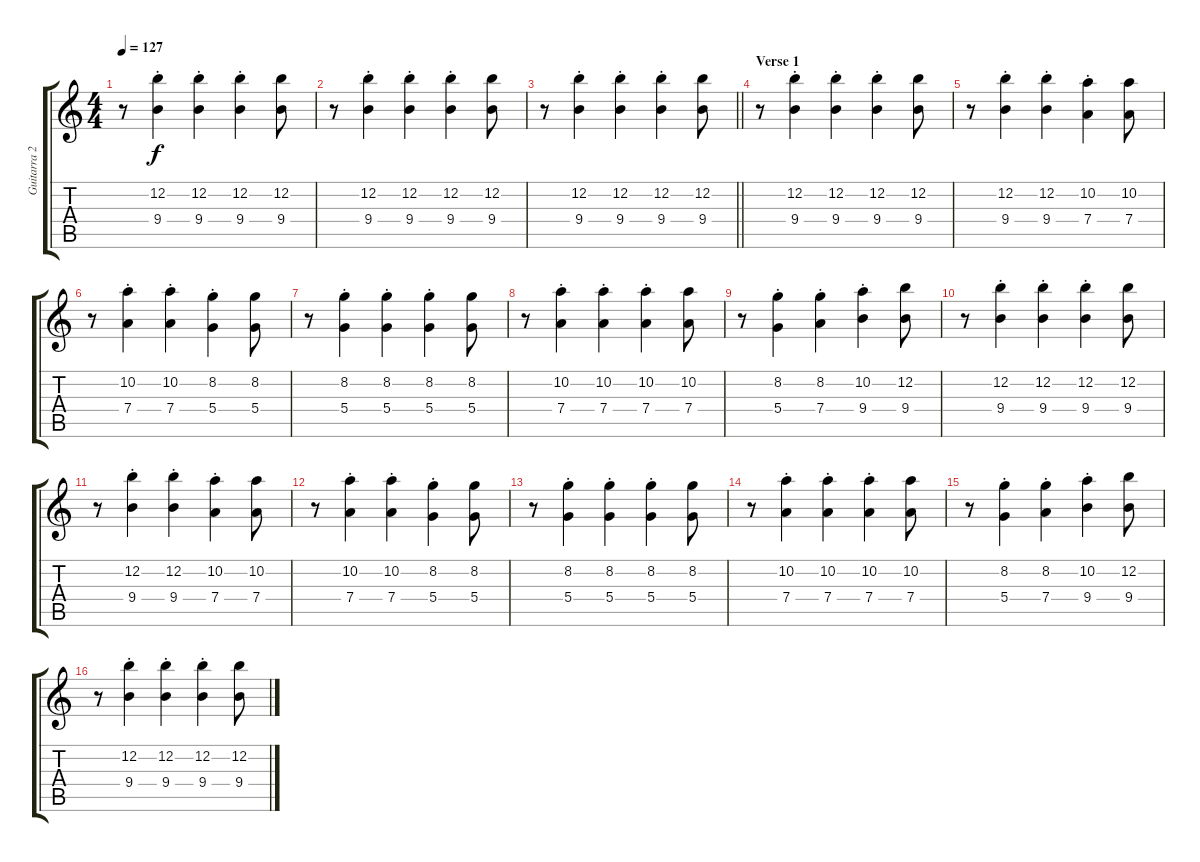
\track ("Guitarra 2" "Guitarra 2") {instrument distortionguitar}
\staff {score tabs}
\tuning (E4 B3 G3 D3 A2 E2) {hide}
\ts (4 4)
\tempo 127
\clef g2
\ks c
r.8{dy f} (12.2{st} 9.4{st}).4 (12.2{st} 9.4{st}).4 (12.2{st} 9.4{st}).4 (12.2 9.4).8 |
r.8 (12.2{st} 9.4{st}).4 (12.2{st} 9.4{st}).4 (12.2{st} 9.4{st}).4 (12.2 9.4).8 |
\barLineRight lightlight
r.8 (12.2{st} 9.4{st}).4 (12.2{st} 9.4{st}).4 (12.2{st} 9.4{st}).4 (12.2 9.4).8 |
\section ("" "Verse 1")
r.8{volume 8} (12.2{st} 9.4{st}).4 (12.2{st} 9.4{st}).4 (12.2{st} 9.4{st}).4 (12.2 9.4).8 |
r.8 (12.2{st} 9.4{st}).4 (12.2{st} 9.4{st}).4 (10.2{st} 7.4{st}).4 (10.2 7.4).8 |
r.8 (10.2{st} 7.4{st}).4 (10.2{st} 7.4{st}).4 (8.2{st} 5.4{st}).4 (8.2 5.4).8 |
r.8 (8.2{st} 5.4{st}).4 (8.2{st} 5.4{st}).4 (8.2{st} 5.4{st}).4 (8.2 5.4).8 |
r.8 (10.2{st} 7.4{st}).4 (10.2{st} 7.4{st}).4 (10.2{st} 7.4{st}).4 (10.2 7.4).8 |
r.8 (8.2{st} 5.4{st}).4 (8.2{st} 7.4{st}).4 (10.2{st} 9.4{st}).4 (12.2 9.4).8 |
r.8 (12.2{st} 9.4{st}).4 (12.2{st} 9.4{st}).4 (12.2{st} 9.4{st}).4 (12.2 9.4).8 |
r.8 (12.2{st} 9.4{st}).4 (12.2{st} 9.4{st}).4 (10.2{st} 7.4{st}).4 (10.2 7.4).8 |
r.8 (10.2{st} 7.4{st}).4 (10.2{st} 7.4{st}).4 (8.2{st} 5.4{st}).4 (8.2 5.4).8 |
r.8 (8.2{st} 5.4{st}).4 (8.2{st} 5.4{st}).4 (8.2{st} 5.4{st}).4 (8.2 5.4).8 |
r.8 (10.2{st} 7.4{st}).4 (10.2{st} 7.4{st}).4 (10.2{st} 7.4{st}).4 (10.2 7.4).8 |
r.8 (8.2{st} 5.4{st}).4 (8.2{st} 7.4{st}).4 (10.2{st} 9.4{st}).4 (12.2 9.4).8 |
r.8 (12.2{st} 9.4{st}).4 (12.2{st} 9.4{st}).4 (12.2{st} 9.4{st}).4 (12.2 9.4).8
